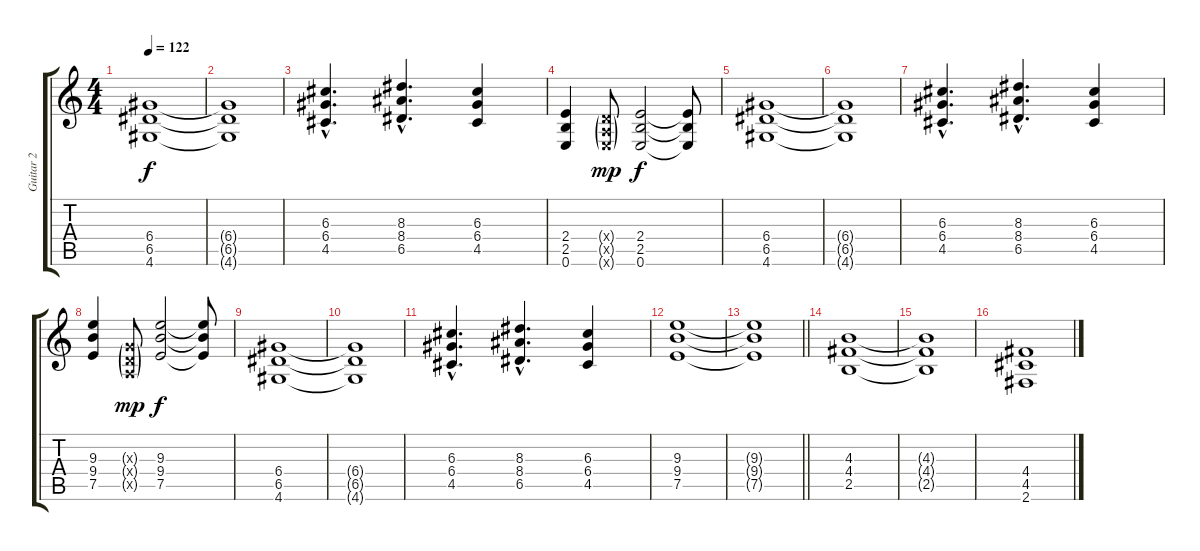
\track ("Guitar 2" "Guitar 2") {instrument distortionguitar}
\staff {score tabs}
\tuning (E4 B3 G3 D3 A2 E2) {hide}
\ts (4 4)
\tempo 122
\clef g2
\ks c
(6.4 6.5 4.6).1{dy f} |
(6.4{t} 6.5{t} 4.6{t}).1 |
(6.3{hac} 6.4{hac} 4.5{hac}).4{d} (8.3{hac} 8.4{hac} 6.5{hac}).4{d} (6.3 6.4 4.5).4 |
(2.4 2.5 0.6).4 (0.4{g x} 0.5{g x} 0.6{g x}).8{dy mp} (2.4 2.5 0.6).2{dy f} (2.4{t} 2.5{t} 0.6{t}).8 |
(6.4 6.5 4.6).1 |
(6.4{t} 6.5{t} 4.6{t}).1 |
(6.3{hac} 6.4{hac} 4.5{hac}).4{d} (8.3{hac} 8.4{hac} 6.5{hac}).4{d} (6.3 6.4 4.5).4 |
(9.3 9.4 7.5).4 (0.3{g x} 0.4{g x} 0.5{g x}).8{dy mp} (9.3 9.4 7.5).2{dy f} (9.3{t} 9.4{t} 7.5{t}).8 |
(6.4 6.5 4.6).1 |
(6.4{t} 6.5{t} 4.6{t}).1 |
(6.3{hac} 6.4{hac} 4.5{hac}).4{d} (8.3{hac} 8.4{hac} 6.5{hac}).4{d} (6.3 6.4 4.5).4 |
(9.3 9.4 7.5).1 |
\barLineRight lightlight
(9.3{t} 9.4{t} 7.5{t}).1 |
(4.3 4.4 2.5).1 |
(4.3{t} 4.4{t} 2.5{t}).1 |
(4.4 4.5 2.6).1
